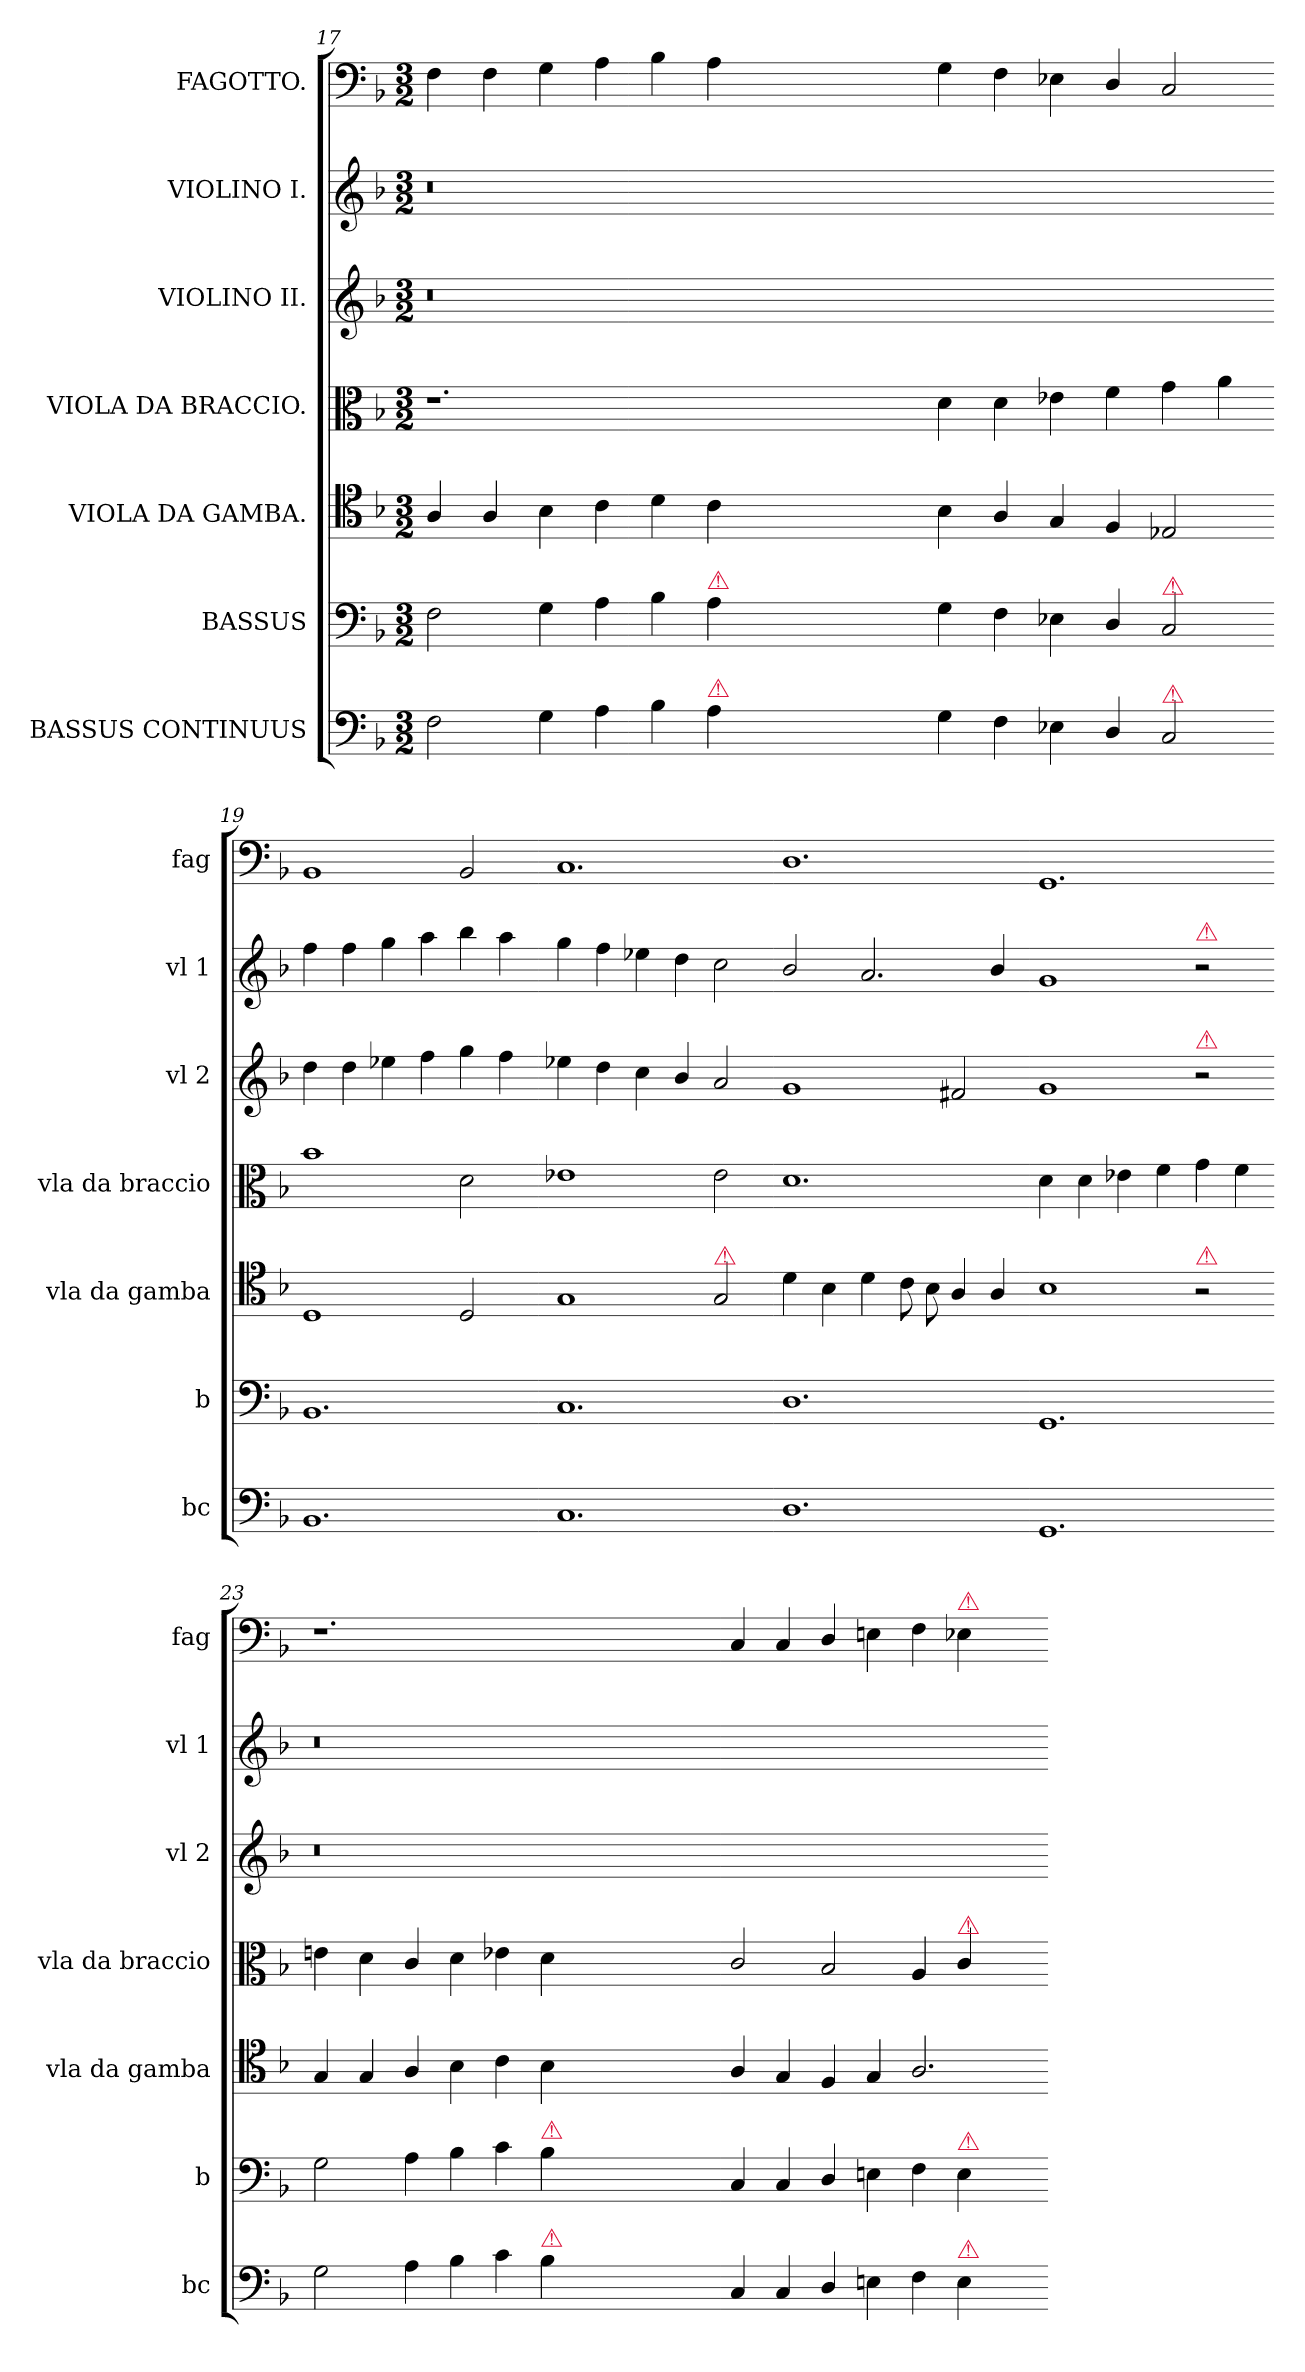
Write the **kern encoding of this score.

**kern	**kern	**kern	**kern	**kern	**kern	**kern
*part7	*part6	*part5	*part4	*part3	*part2	*part1
*staff7	*staff6	*staff5	*staff4	*staff3	*staff2	*staff1
*I"BASSUS CONTINUUS	*I"BASSUS	*I"VIOLA DA GAMBA.	*I"VIOLA DA BRACCIO.	*I"VIOLINO II.	*I"VIOLINO I.	*I"FAGOTTO.
*I'bc	*I'b	*I'vla da gamba	*I'vla da braccio	*I'vl 2	*I'vl 1	*I'fag
*clefF4	*clefF4	*clefC4	*clefC3	*clefG2	*clefG2	*clefF4
*k[b-]	*k[b-]	*k[b-]	*k[b-]	*k[b-]	*k[b-]	*k[b-]
*M3/2	*M3/2	*M3/2	*M3/2	*M3/2	*M3/2	*M3/2
=17	=17	=17	=17	=17	=17	=17
2F\	2F\	4A/	1.r	0.r	0.r	4F\
.	.	4A/	.	.	.	4F\
4G\	4G\	4B-\	.	.	.	4G\
4A\	4A\	4c\	.	.	.	4A\
4B-\	4B-\	4d\	.	.	.	4B-\
!	!LO:TX:a:color=crimson:t=⚠	!	!	!	!	!
!LO:TX:a:color=crimson:t=⚠	!	!	!	!	!	!
4A\	4A\	4c\	.	.	.	4A\
1.ryy	1.ryy	1.ryy	1.ryy	.	.	1.ryy
=18-	=18-	=18-	=18-	=18-	=18-	=18-
4G\	4G\	4B-\	4d\	1.ryy	1.ryy	4G\
4F\	4F\	4A/	4d\	.	.	4F\
4E-X\	4E-X\	4G/	4e-X\	.	.	4E-X\
4D/	4D/	4F/	4f\	.	.	4D/
!	!LO:TX:a:color=crimson:t=⚠	!	!	!	!	!
!LO:TX:a:color=crimson:t=⚠	!	!	!	!	!	!
2C/	2C/	2E-X/	4g\	.	.	2C/
.	.	.	4a\	.	.	.
=19-	=19-	=19-	=19-	=19-	=19-	=19-
1.BB-	1.BB-	1D	1b-	4dd\	4ff\	1BB-
.	.	.	.	4dd\	4ff\	.
.	.	.	.	4ee-X\	4gg\	.
.	.	.	.	4ff\	4aa\	.
.	.	2D/	2d\	4gg\	4bb-\	2BB-/
.	.	.	.	4ff\	4aa\	.
=20-	=20-	=20-	=20-	=20-	=20-	=20-
1.C	1.C	1G	1e-X	4ee-X\	4gg\	1.C
.	.	.	.	4dd\	4ff\	.
.	.	.	.	4cc\	4ee-X\	.
.	.	.	.	4b-/	4dd\	.
!	!	!LO:TX:a:color=crimson:t=⚠	!	!	!	!
.	.	2G/	2e-\	2a/	2cc\	.
=21-	=21-	=21-	=21-	=21-	=21-	=21-
1.D	1.D	4d\	1.d	1g	2b-/	1.D
.	.	4B-\	.	.	.	.
.	.	4d\	.	.	2.a/	.
.	.	8c\	.	.	.	.
.	.	8B-\	.	.	.	.
.	.	4A/	.	2f#X/	.	.
.	.	4A/	.	.	4b-/	.
=22-	=22-	=22-	=22-	=22-	=22-	=22-
1.GG	1.GG	1B-	4d\	1g	1g	1.GG
.	.	.	4d\	.	.	.
.	.	.	4e-X\	.	.	.
.	.	.	4f\	.	.	.
!	!	!	!	!	!LO:TX:a:color=crimson:t=⚠	!
!	!	!	!	!LO:TX:a:color=crimson:t=⚠	!	!
!	!	!LO:TX:a:color=crimson:t=⚠	!	!	!	!
.	.	2r	4g\	2r	2r	.
.	.	.	4f\	.	.	.
=23-	=23-	=23-	=23-	=23-	=23-	=23-
2G\	2G\	4G/	4en\	0.r	0.r	1.r
.	.	4G/	4d\	.	.	.
4A\	4A\	4A/	4c/	.	.	.
4B-\	4B-\	4B-\	4d\	.	.	.
4c\	4c\	4c\	4e-X\	.	.	.
!	!LO:TX:a:color=crimson:t=⚠	!	!	!	!	!
!LO:TX:a:color=crimson:t=⚠	!	!	!	!	!	!
4B-\	4B-\	4B-\	4d\	.	.	.
1.ryy	1.ryy	1.ryy	1.ryy	.	.	1.ryy
=24-	=24-	=24-	=24-	=24-	=24-	=24-
4C/	4C/	4A/	2c/	1..ryy	1..ryy	4C/
4C/	4C/	4G/	.	.	.	4C/
4D/	4D/	4F/	2B-/	.	.	4D/
4En\	4En\	4G/	.	.	.	4En\
4F\	4F\	2.A/	4A/	.	.	4F\
!	!	!	!	!	!	!LO:TX:a:color=crimson:t=⚠
!	!	!	!LO:TX:a:color=crimson:t=⚠	!	!	!
!	!LO:TX:a:color=crimson:t=⚠	!	!	!	!	!
!LO:TX:a:color=crimson:t=⚠	!	!	!	!	!	!
4E\	4E\	.	4c/	.	.	4E-X\
4ryy	4ryy	.	4ryy	.	.	4ryy
=-	=-	=-	=-	=-	=-	=-
*-	*-	*-	*-	*-	*-	*-
